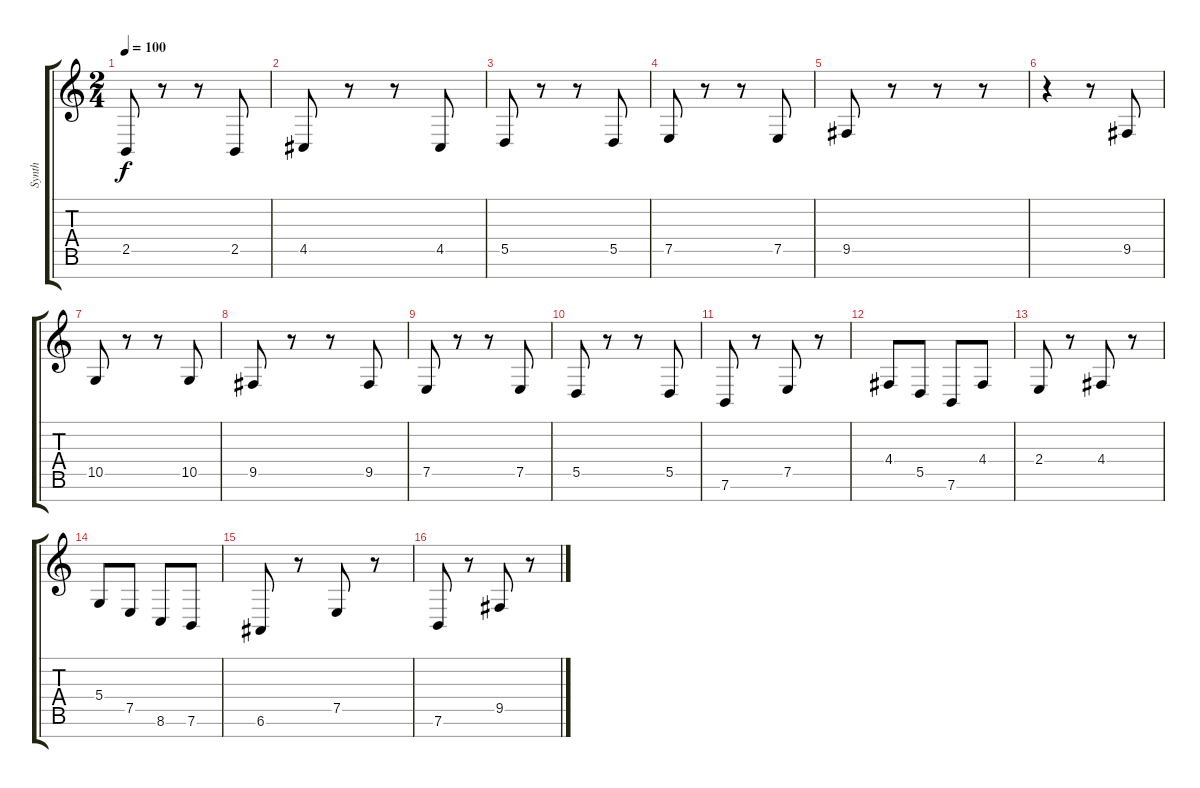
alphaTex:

\track ("Synth" "Synth") {instrument musicbox}
\staff {score tabs}
\tuning (E4 B3 G3 D3 A2 E2 B1) {hide}
\ts (2 4)
\tempo 100
\clef g2
\ks c
2.5.8{dy f instrument musicbox} r.8 r.8 2.5.8 |
4.5.8 r.8 r.8 4.5.8 |
5.5.8 r.8 r.8 5.5.8 |
7.5.8 r.8 r.8 7.5.8 |
9.5.8 r.8 r.8 r.8 |
r.4 r.8 9.5.8 |
10.5.8 r.8 r.8 10.5.8 |
9.5.8 r.8 r.8 9.5.8 |
7.5.8 r.8 r.8 7.5.8 |
5.5.8 r.8 r.8 5.5.8 |
7.6.8 r.8 7.5.8 r.8 |
4.4.8 5.5.8 7.6.8 4.4.8 |
2.4.8 r.8 4.4.8 r.8 |
5.4.8 7.5.8 8.6.8 7.6.8 |
6.6.8 r.8 7.5.8 r.8 |
7.6.8 r.8 9.5.8 r.8
